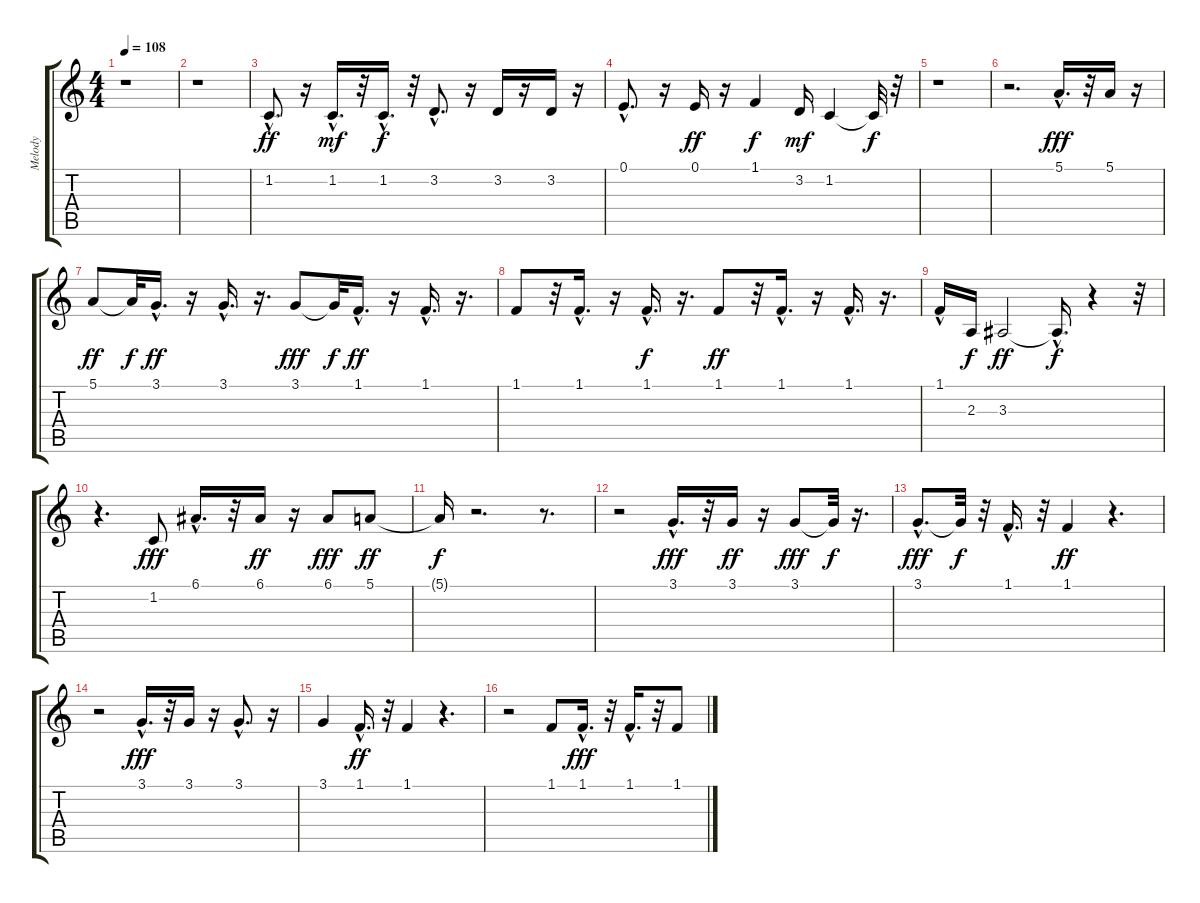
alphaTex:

\track ("Melody              " "Melody    ") {instrument shanai}
\staff {score tabs}
\tuning (E4 B3 G3 D3 A2 E2) {hide}
\ts (4 4)
\tempo 108
\clef g2
\ks c
r.1{dy mf} |
r.1 |
1.2{hac}.8{d dy ff} r.16 1.2{hac}.16{d dy mf} r.32 1.2{hac}.16{d dy f} r.32 3.2{hac}.8{d} r.16 3.2.16 r.16 3.2.16 r.16 |
0.1{hac}.8{d} r.16 0.1.16{dy ff} r.16 1.1.4{dy f} 3.2.16{dy mf} 1.2.4 1.2{t}.32{dy f} r.32 |
r.1 |
r.2{d} 5.1{hac}.16{d dy fff} r.32 5.1.16 r.16 |
5.1.8{dy ff} 5.1{t}.32{dy f} 3.1{hac}.16{d dy ff} r.16 3.1{hac}.16{d} r.16{d} 3.1.8{dy fff} 3.1{t}.32{dy f} 1.1{hac}.16{d dy ff} r.16 1.1{hac}.16{d} r.16{d} |
1.1.8 r.32 1.1{hac}.16{d} r.16 1.1{hac}.16{d dy f} r.16{d} 1.1.8{dy ff} r.32 1.1{hac}.16{d} r.16 1.1{hac}.16{d} r.16{d} |
1.1{hac}.16 2.3.16{dy f} 3.3.2{dy ff} 3.3{hac t}.16{d dy f} r.4 r.32 |
r.4{d} 1.2.8{dy fff} 6.1{hac}.16{d} r.32 6.1.16{dy ff} r.16 6.1.8{dy fff} 5.1.8{dy ff} |
5.1{t}.16{dy f} r.2{d} r.8{d} |
r.2 3.1{hac}.16{d dy fff} r.32 3.1.16{dy ff} r.16 3.1.8{dy fff} 3.1{t}.32{dy f} r.16{d} |
3.1{hac}.8{d dy fff} 3.1{t}.32{dy f} r.32 1.1{hac}.16{d} r.32 1.1.4{dy ff} r.4{d} |
r.2 3.1{hac}.16{d dy fff} r.32 3.1.16 r.16 3.1{hac}.8{d} r.16 |
3.1.4 1.1{hac}.16{d dy ff} r.32 1.1.4 r.4{d} |
r.2 1.1.8 1.1{hac}.16{d dy fff} r.32 1.1{hac}.16{d} r.32 1.1.8
